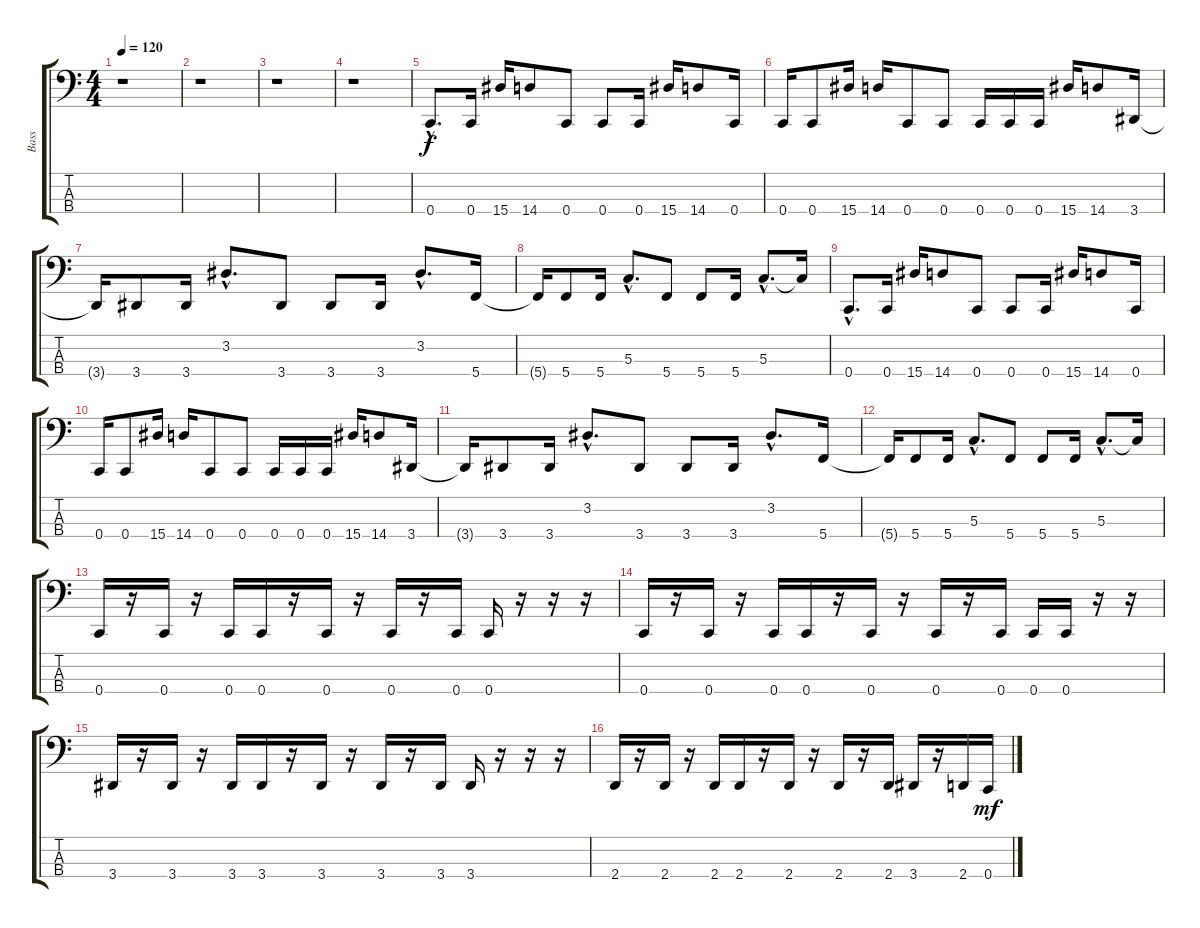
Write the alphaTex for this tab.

\track ("Bass" "Bass") {instrument electricbassfinger}
\staff {score tabs}
\tuning (F2 C2 G1 C1) {hide}
\ts (4 4)
\tempo 120
\clef f4
\ks c
r.1{dy f instrument electricbassfinger} |
r.1 |
r.1 |
r.1 |
0.4{hac}.8{d} 0.4.16 15.4.16 14.4.8 0.4.8 0.4.8 0.4.16 15.4.16 14.4.8 0.4.16 |
0.4.16 0.4.8 15.4.16 14.4.16 0.4.8 0.4.8 0.4.16 0.4.16 0.4.16 15.4.16 14.4.8 3.4.16 |
3.4{t}.16 3.4.8 3.4.16 3.2{hac}.8{d} 3.4.8 3.4.8 3.4.16 3.2{hac}.8{d} 5.4.16 |
5.4{t}.16 5.4.8 5.4.16 5.3{hac}.8{d} 5.4.8 5.4.8 5.4.16 5.3{hac}.8{d} 5.3{t}.16 |
0.4{hac}.8{d} 0.4.16 15.4.16 14.4.8 0.4.8 0.4.8 0.4.16 15.4.16 14.4.8 0.4.16 |
0.4.16 0.4.8 15.4.16 14.4.16 0.4.8 0.4.8 0.4.16 0.4.16 0.4.16 15.4.16 14.4.8 3.4.16 |
3.4{t}.16 3.4.8 3.4.16 3.2{hac}.8{d} 3.4.8 3.4.8 3.4.16 3.2{hac}.8{d} 5.4.16 |
5.4{t}.16 5.4.8 5.4.16 5.3{hac}.8{d} 5.4.8 5.4.8 5.4.16 5.3{hac}.8{d} 5.3{t}.16 |
0.4.16{instrument electricbassfinger} r.16 0.4.16 r.16 0.4.16 0.4.16 r.16 0.4.16 r.16 0.4.16 r.16 0.4.16 0.4.16 r.16 r.16 r.16 |
0.4.16{instrument electricbassfinger} r.16 0.4.16 r.16 0.4.16 0.4.16 r.16 0.4.16 r.16 0.4.16 r.16 0.4.16 0.4.16 0.4.16 r.16 r.16 |
3.4.16{instrument electricbassfinger} r.16 3.4.16 r.16 3.4.16 3.4.16 r.16 3.4.16 r.16 3.4.16 r.16 3.4.16 3.4.16 r.16 r.16 r.16 |
2.4.16{instrument electricbassfinger} r.16 2.4.16 r.16 2.4.16 2.4.16 r.16 2.4.16 r.16 2.4.16 r.16 2.4.16 3.4.16 r.16 2.4.16 0.4.16{dy mf}
